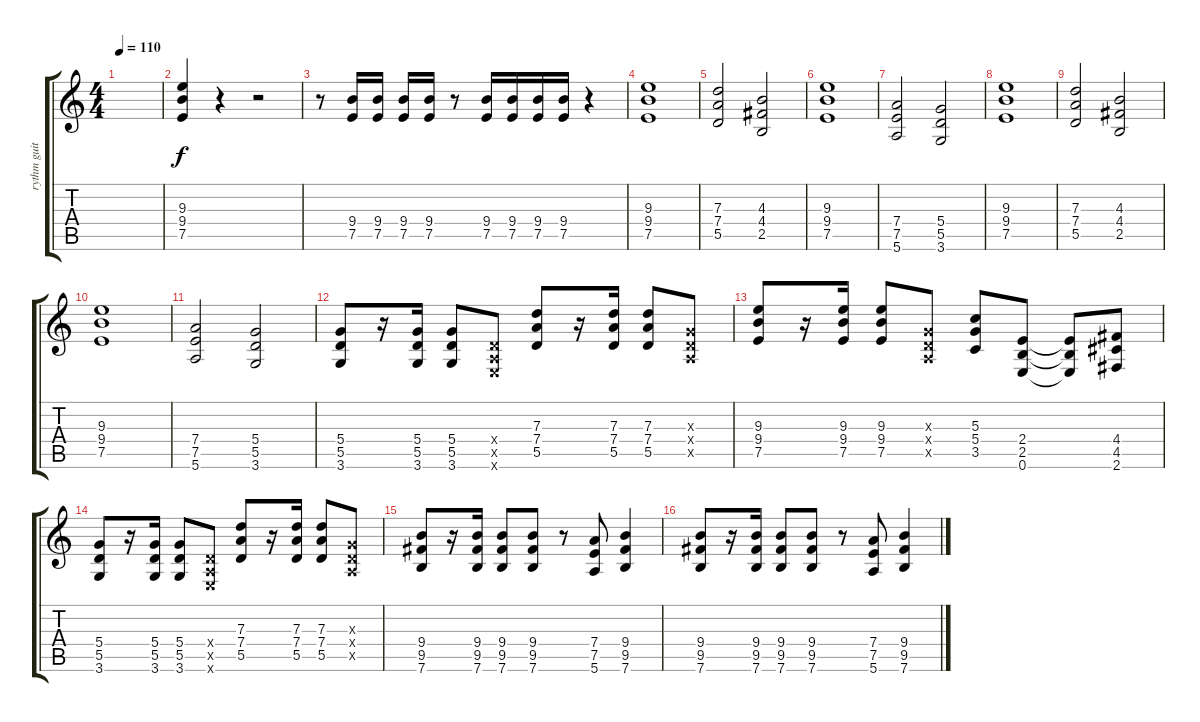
\track ("rythm guitar" "rythm guit") {instrument overdrivenguitar}
\staff {score tabs}
\tuning (E4 B3 G3 D3 A2 E2) {hide}
\ts (4 4)
\tempo 110
\clef g2
\ks c
|
(9.3 9.4 7.5).4 r.4 r.2 |
r.8 (9.4 7.5).16 (9.4 7.5).16 (9.4 7.5).16 (9.4 7.5).16 r.8 (9.4 7.5).16 (9.4 7.5).16 (9.4 7.5).16 (9.4 7.5).16 r.4 |
(9.3 9.4 7.5).1 |
(7.3 7.4 5.5).2 (4.3 4.4 2.5).2 |
(9.3 9.4 7.5).1 |
(7.4 7.5 5.6).2 (5.4 5.5 3.6).2 |
(9.3 9.4 7.5).1 |
(7.3 7.4 5.5).2 (4.3 4.4 2.5).2 |
(9.3 9.4 7.5).1 |
(7.4 7.5 5.6).2 (5.4 5.5 3.6).2 |
(5.4 5.5 3.6).8 r.16 (5.4 5.5 3.6).16 (5.4 5.5 3.6).8 (0.4{x} 0.5{x} 0.6{x}).8 (7.3 7.4 5.5).8 r.16 (7.3 7.4 5.5).16 (7.3 7.4 5.5).8 (0.3{x} 0.4{x} 0.5{x}).8 |
(9.3 9.4 7.5).8 r.16 (9.3 9.4 7.5).16 (9.3 9.4 7.5).8 (0.3{x} 0.4{x} 0.5{x}).8 (5.3 5.4 3.5).8 (2.4 2.5 0.6).8 (2.4{t} 2.5{t} 0.6{t}).8 (4.4 4.5 2.6).8 |
(5.4 5.5 3.6).8 r.16 (5.4 5.5 3.6).16 (5.4 5.5 3.6).8 (0.4{x} 0.5{x} 0.6{x}).8 (7.3 7.4 5.5).8 r.16 (7.3 7.4 5.5).16 (7.3 7.4 5.5).8 (0.3{x} 0.4{x} 0.5{x}).8 |
(9.4 9.5 7.6).8 r.16 (9.4 9.5 7.6).16 (9.4 9.5 7.6).8 (9.4 9.5 7.6).8 r.8 (7.4 7.5 5.6).8 (9.4 9.5 7.6).4 |
(9.4 9.5 7.6).8 r.16 (9.4 9.5 7.6).16 (9.4 9.5 7.6).8 (9.4 9.5 7.6).8 r.8 (7.4 7.5 5.6).8 (9.4 9.5 7.6).4
